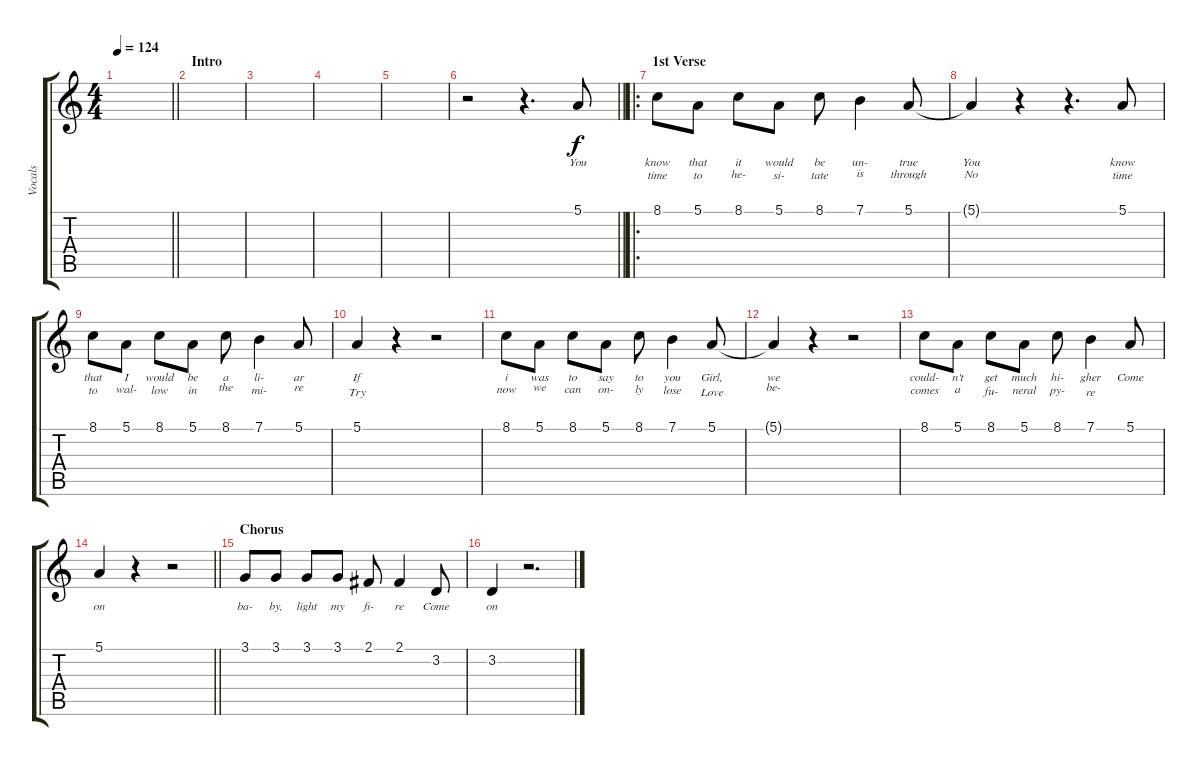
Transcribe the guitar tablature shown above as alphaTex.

\track ("Vocals" "Vocals") {instrument bassoon}
\staff {score tabs}
\tuning (E4 B3 G3 D3 A2 E2) {hide}
\ts (4 4)
\tempo 124
\clef g2
\barLineRight lightlight
\ks c
|
\section ("" "Intro")
|
|
|
|
\barLineRight lightlight
r.2 r.4{d} 5.1.8{lyrics (0 "You") lyrics (1 "") lyrics (2 "") lyrics (3 "") lyrics (4 "")} |
\ro
\section ("" "1st Verse")
8.1.8{lyrics (0 "know") lyrics (1 "time") lyrics (2 "") lyrics (3 "") lyrics (4 "")} 5.1.8{lyrics (0 "that") lyrics (1 "to") lyrics (2 "") lyrics (3 "") lyrics (4 "")} 8.1.8{lyrics (0 "it") lyrics (1 "he-") lyrics (2 "") lyrics (3 "") lyrics (4 "")} 5.1.8{lyrics (0 "would") lyrics (1 "si-") lyrics (2 "") lyrics (3 "") lyrics (4 "")} 8.1.8{lyrics (0 "be") lyrics (1 "tate") lyrics (2 "") lyrics (3 "") lyrics (4 "")} 7.1.4{lyrics (0 "un-") lyrics (1 "is") lyrics (2 "") lyrics (3 "") lyrics (4 "")} 5.1.8{lyrics (0 "true") lyrics (1 "through") lyrics (2 "") lyrics (3 "") lyrics (4 "")} |
5.1{t}.4{lyrics (0 "You") lyrics (1 "No") lyrics (2 "") lyrics (3 "") lyrics (4 "")} r.4 r.4{d} 5.1.8{lyrics (0 "know") lyrics (1 "time") lyrics (2 "") lyrics (3 "") lyrics (4 "")} |
8.1.8{lyrics (0 "that") lyrics (1 "to") lyrics (2 "") lyrics (3 "") lyrics (4 "")} 5.1.8{lyrics (0 "I") lyrics (1 "wal-") lyrics (2 "") lyrics (3 "") lyrics (4 "")} 8.1.8{lyrics (0 "would") lyrics (1 "low") lyrics (2 "") lyrics (3 "") lyrics (4 "")} 5.1.8{lyrics (0 "be") lyrics (1 "in") lyrics (2 "") lyrics (3 "") lyrics (4 "")} 8.1.8{lyrics (0 "a") lyrics (1 "the") lyrics (2 "") lyrics (3 "") lyrics (4 "")} 7.1.4{lyrics (0 "li-") lyrics (1 "mi-") lyrics (2 "") lyrics (3 "") lyrics (4 "")} 5.1.8{lyrics (0 "ar") lyrics (1 "re") lyrics (2 "") lyrics (3 "") lyrics (4 "")} |
5.1.4{lyrics (0 "If") lyrics (1 "Try") lyrics (2 "") lyrics (3 "") lyrics (4 "")} r.4 r.2 |
8.1.8{lyrics (0 "i") lyrics (1 "now") lyrics (2 "") lyrics (3 "") lyrics (4 "")} 5.1.8{lyrics (0 "was") lyrics (1 "we") lyrics (2 "") lyrics (3 "") lyrics (4 "")} 8.1.8{lyrics (0 "to") lyrics (1 "can") lyrics (2 "") lyrics (3 "") lyrics (4 "")} 5.1.8{lyrics (0 "say") lyrics (1 "on-") lyrics (2 "") lyrics (3 "") lyrics (4 "")} 8.1.8{lyrics (0 "to") lyrics (1 "ly") lyrics (2 "") lyrics (3 "") lyrics (4 "")} 7.1.4{lyrics (0 "you") lyrics (1 "lose") lyrics (2 "") lyrics (3 "") lyrics (4 "")} 5.1.8{lyrics (0 "Girl,") lyrics (1 "Love") lyrics (2 "") lyrics (3 "") lyrics (4 "")} |
5.1{t}.4{lyrics (0 "we") lyrics (1 "be-") lyrics (2 "") lyrics (3 "") lyrics (4 "")} r.4 r.2 |
8.1.8{lyrics (0 "could-") lyrics (1 "comes") lyrics (2 "") lyrics (3 "") lyrics (4 "")} 5.1.8{lyrics (0 "n't") lyrics (1 "a") lyrics (2 "") lyrics (3 "") lyrics (4 "")} 8.1.8{lyrics (0 "get") lyrics (1 "fu-") lyrics (2 "") lyrics (3 "") lyrics (4 "")} 5.1.8{lyrics (0 "much") lyrics (1 "neral") lyrics (2 "") lyrics (3 "") lyrics (4 "")} 8.1.8{lyrics (0 "hi-") lyrics (1 "py-") lyrics (2 "") lyrics (3 "") lyrics (4 "")} 7.1.4{lyrics (0 "gher") lyrics (1 "re") lyrics (2 "") lyrics (3 "") lyrics (4 "")} 5.1.8{lyrics (0 "Come") lyrics (1 "") lyrics (2 "") lyrics (3 "") lyrics (4 "")} |
\barLineRight lightlight
5.1.4{lyrics (0 "on") lyrics (1 "") lyrics (2 "") lyrics (3 "") lyrics (4 "")} r.4 r.2 |
\section ("" "Chorus")
3.1.8{lyrics (0 "ba-") lyrics (1 "") lyrics (2 "") lyrics (3 "") lyrics (4 "")} 3.1.8{lyrics (0 "by,") lyrics (1 "") lyrics (2 "") lyrics (3 "") lyrics (4 "")} 3.1.8{lyrics (0 "light") lyrics (1 "") lyrics (2 "") lyrics (3 "") lyrics (4 "")} 3.1.8{lyrics (0 "my") lyrics (1 "") lyrics (2 "") lyrics (3 "") lyrics (4 "")} 2.1.8{lyrics (0 "fi-") lyrics (1 "") lyrics (2 "") lyrics (3 "") lyrics (4 "")} 2.1.4{lyrics (0 "re") lyrics (1 "") lyrics (2 "") lyrics (3 "") lyrics (4 "")} 3.2.8{lyrics (0 "Come") lyrics (1 "") lyrics (2 "") lyrics (3 "") lyrics (4 "")} |
3.2.4{lyrics (0 "on") lyrics (1 "") lyrics (2 "") lyrics (3 "") lyrics (4 "")} r.2{d}
